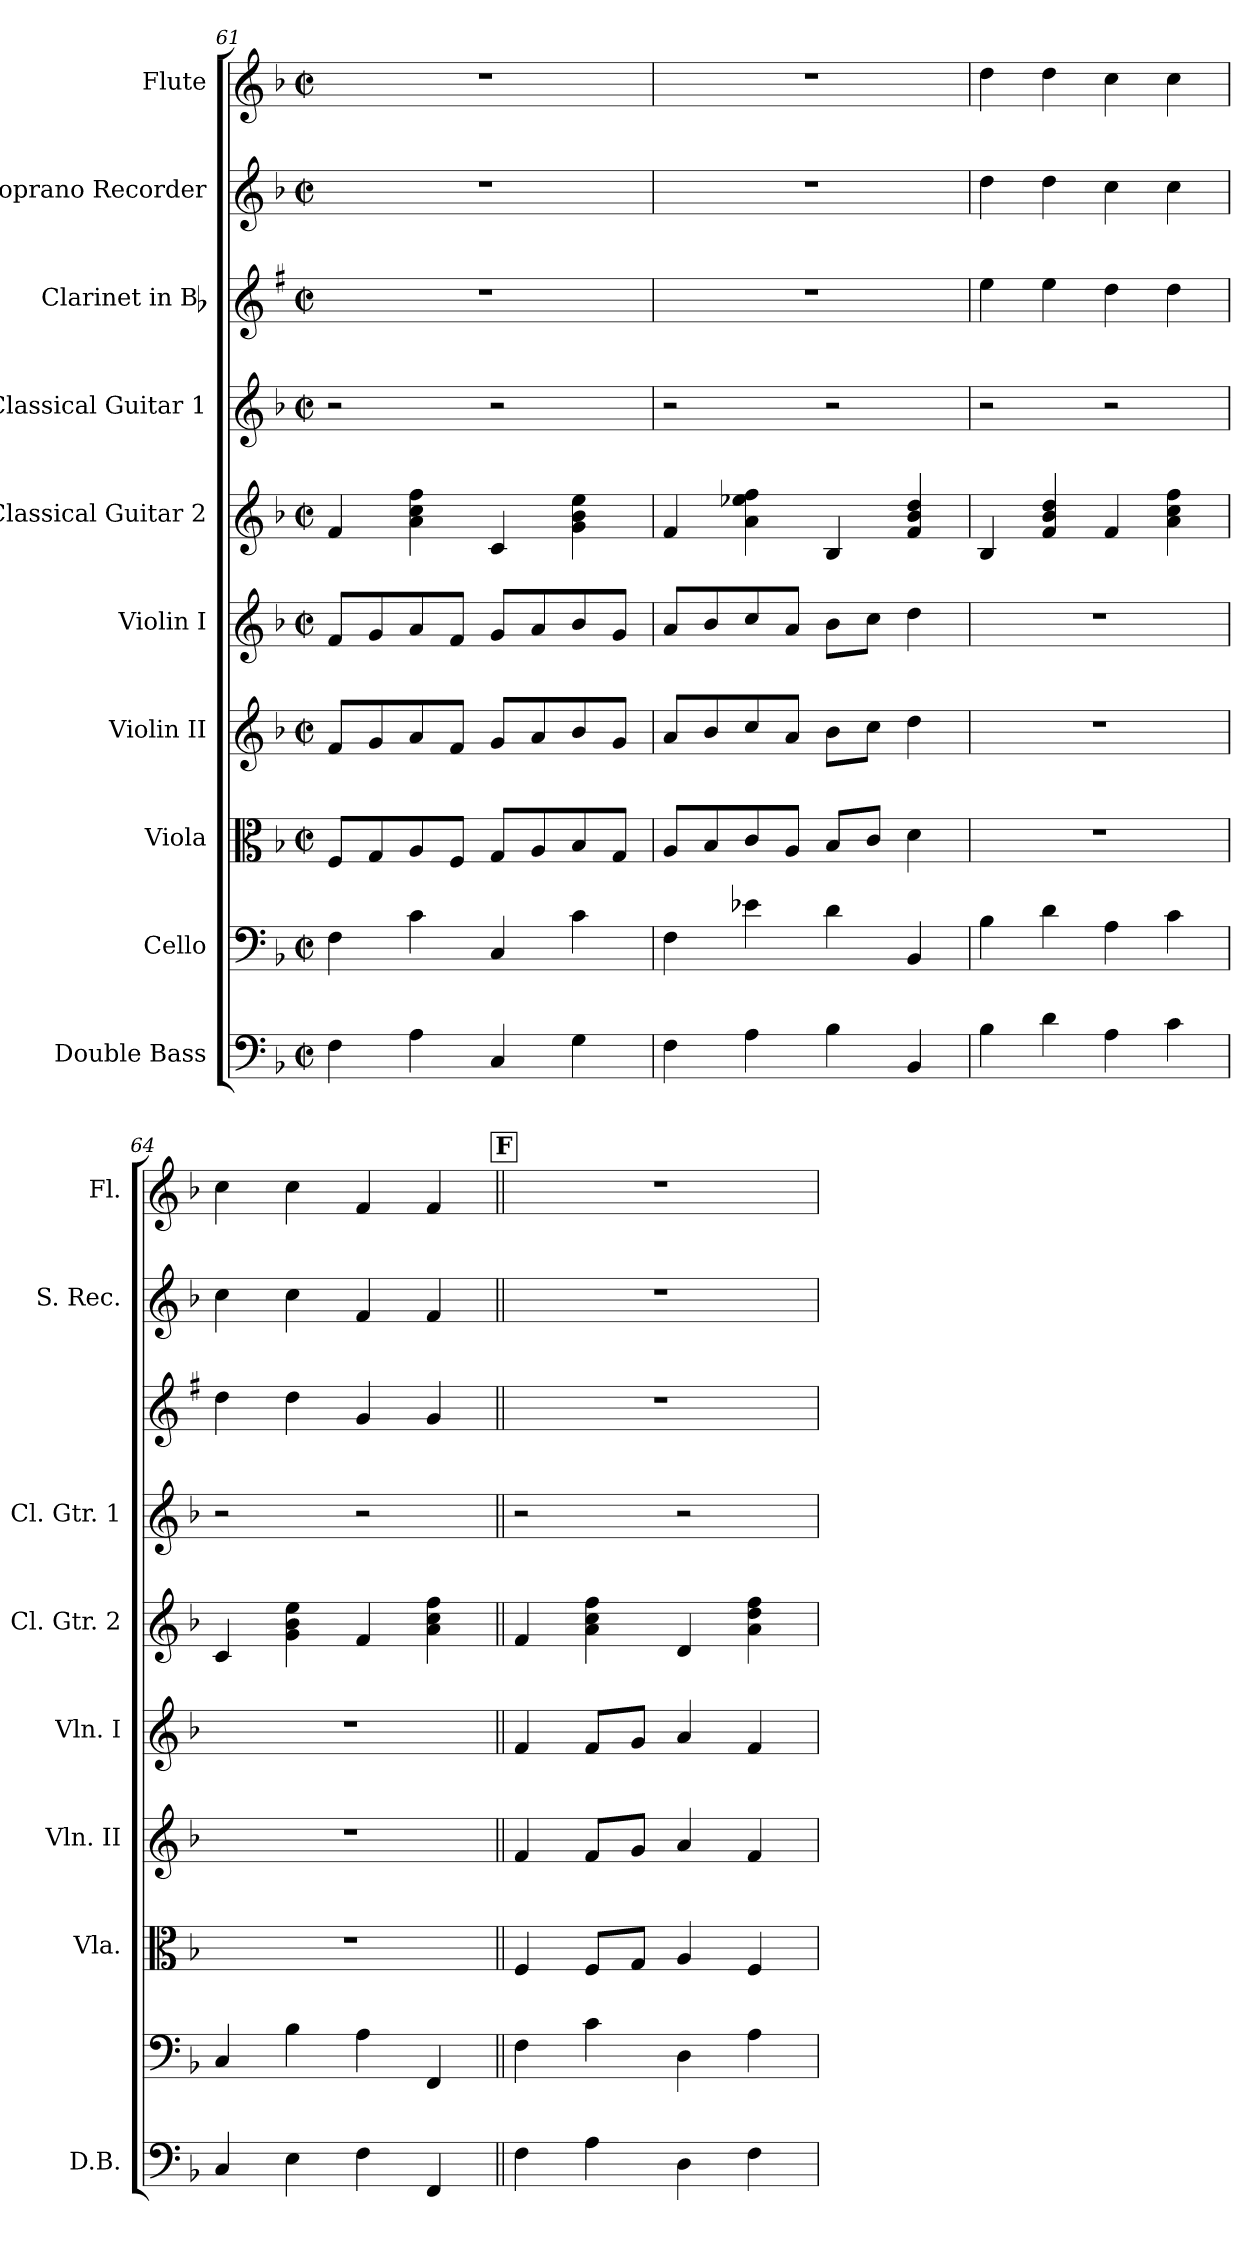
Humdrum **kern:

**kern	**kern	**kern	**kern	**kern	**kern	**kern	**kern	**kern	**kern
*part10	*part9	*part8	*part7	*part6	*part5	*part4	*part3	*part2	*part1
*staff10	*staff9	*staff8	*staff7	*staff6	*staff5	*staff4	*staff3	*staff2	*staff1
*I"Double Bass	*I"Cello	*I"Viola	*I"Violin II	*I"Violin I	*I"Classical Guitar 2	*I"Classical Guitar 1	*I"Clarinet in Bb	*I"Soprano Recorder	*I"Flute
*I'D.B.	*	*I'Vla.	*I'Vln. II	*I'Vln. I	*I'Cl. Gtr. 2	*I'Cl. Gtr. 1	*	*I'S. Rec.	*I'Fl.
!!LO:PB:g=z
*clefF4	*clefF4	*clefC3	*clefG2	*clefG2	*clefG2	*clefG2	*clefG2	*clefG2	*clefG2
*ITrd7c12	*	*	*	*	*ITrd7c12	*ITrd7c12	*ITrd1c2	*ITrd-7c-12	*
*k[b-]	*k[b-]	*k[b-]	*k[b-]	*k[b-]	*k[b-]	*k[b-]	*k[b-]	*k[b-]	*k[b-]
*F:	*F:	*F:	*F:	*F:	*F:	*F:	*F:	*F:	*F:
*M2/2	*M2/2	*M2/2	*M2/2	*M2/2	*M2/2	*M2/2	*M2/2	*M2/2	*M2/2
*met(c|)	*met(c|)	*met(c|)	*met(c|)	*met(c|)	*met(c|)	*met(c|)	*met(c|)	*met(c|)	*met(c|)
=61	=61	=61	=61	=61	=61	=61	=61	=61	=61
4FF\	4F\	8F/L	8f/L	8f/L	4F/	2r	1r	1r	1r
.	.	8G/	8g/	8g/	.	.	.	.	.
4AA\	4c\	8A/	8a/	8a/	4A\ 4c\ 4f\	.	.	.	.
.	.	8F/J	8f/J	8f/J	.	.	.	.	.
4CC/	4C/	8G/L	8g/L	8g/L	4C/	2r	.	.	.
.	.	8A/	8a/	8a/	.	.	.	.	.
4GG\	4c\	8B-/	8b-/	8b-/	4G\ 4B-i\ 4e\	.	.	.	.
.	.	8G/J	8g/J	8g/J	.	.	.	.	.
=62	=62	=62	=62	=62	=62	=62	=62	=62	=62
4FF\	4F\	8A/L	8a/L	8a/L	4F/	2r	1r	1r	1r
.	.	8B-/	8b-/	8b-/	.	.	.	.	.
4AA\	4e-X\	8c/	8cc/	8cc/	4A\ 4e-X\ 4f\	.	.	.	.
.	.	8A/J	8a/J	8a/J	.	.	.	.	.
4BB-\	4d\	8B-/L	8b-\L	8b-\L	4BB-/	2r	.	.	.
.	.	8c/J	8cc\J	8cc\J	.	.	.	.	.
4BBB-/	4BB-/	4d\	4dd\	4dd\	4F/ 4B-/ 4d/	.	.	.	.
=63	=63	=63	=63	=63	=63	=63	=63	=63	=63
4BB-\	4B-\	1r	1r	1r	4BB-/	2r	4dd\	4ddd\	4dd\
4D\	4d\	.	.	.	4F/ 4B-/ 4d/	.	4dd\	4ddd\	4dd\
4AA\	4A\	.	.	.	4F/	2r	4cc\	4ccc\	4cc\
4C\	4c\	.	.	.	4A\ 4c\ 4f\	.	4cc\	4ccc\	4cc\
=64	=64	=64	=64	=64	=64	=64	=64	=64	=64
4CC/	4C/	1r	1r	1r	4C/	2r	4cc\	4ccc\	4cc\
4EE\	4B-\	.	.	.	4G\ 4B-i\ 4e\	.	4cc\	4ccc\	4cc\
4FF\	4A\	.	.	.	4F/	2r	4f/	4ff/	4f/
4FFF/	4FF/	.	.	.	4A\ 4c\ 4f\	.	4f/	4ff/	4f/
!!LO:PB:g=z
!!LO:REH:place=s1:a:B:fs=12:t=F
=65||	=65||	=65||	=65||	=65||	=65||	=65||	=65||	=65||	=65||
4FF\	4F\	4F/	4f/	4f/	4F/	2r	1r	1r	1r
4AA\	4c\	8F/L	8f/L	8f/L	4A\ 4c\ 4f\	.	.	.	.
.	.	8G/J	8g/J	8g/J	.	.	.	.	.
4DD\	4D\	4A/	4a/	4a/	4D/	2r	.	.	.
4FF\	4A\	4F/	4f/	4f/	4A\ 4d\ 4f\	.	.	.	.
=	=	=	=	=	=	=	=	=	=
*-	*-	*-	*-	*-	*-	*-	*-	*-	*-
